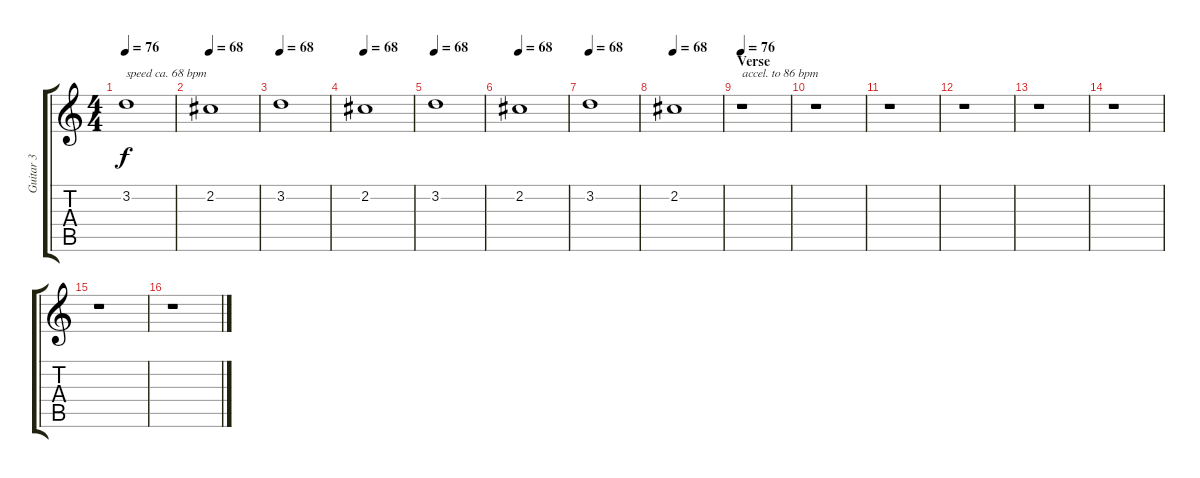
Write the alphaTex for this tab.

\track ("Guitar 3" "Guitar 3") {instrument electricguitarclean}
\staff {score tabs}
\tuning (E4 B3 G3 D3 A2 E2) {hide}
\ts (4 4)
\tempo 76
\tempo 68
\tempo 76
\clef g2
\ks c
3.2.1{txt "speed ca. 68 bpm" dy f instrument electricguitarclean} |
\tempo 68
2.2.1 |
\tempo 68
3.2.1 |
\tempo 68
2.2.1 |
\tempo 68
3.2.1 |
\tempo 68
2.2.1 |
\tempo 68
3.2.1 |
\tempo 68
2.2.1 |
\section ("" "Verse")
\tempo 76
r.1{txt "accel. to 86 bpm"} |
r.1 |
r.1 |
r.1 |
r.1 |
r.1 |
r.1 |
r.1
